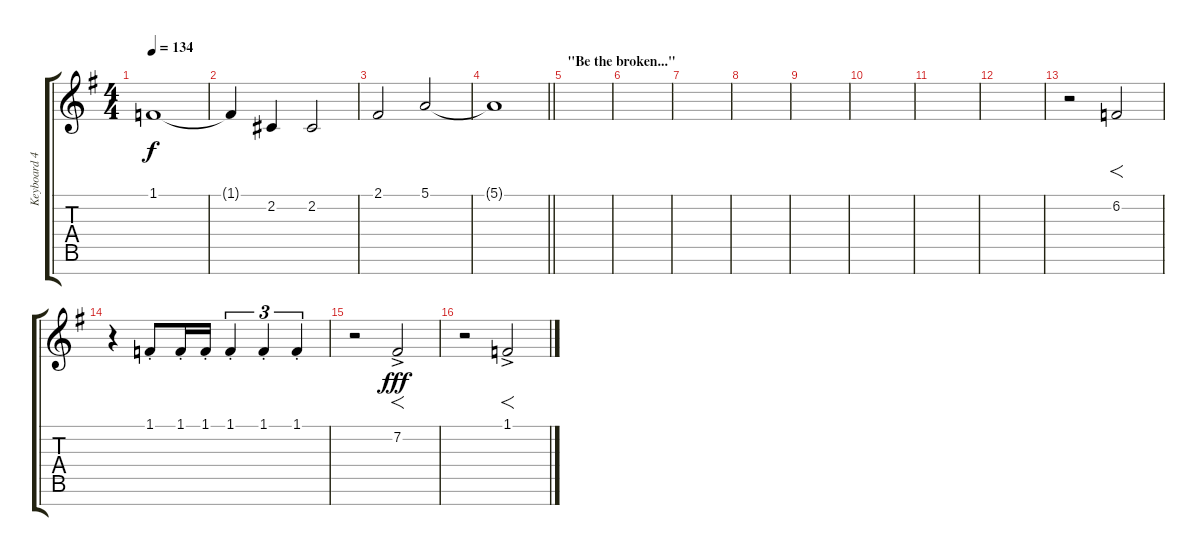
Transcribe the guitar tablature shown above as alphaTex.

\track ("Keyboard 4 - Brat/Shagrath" "Keyboard 4") {instrument frenchhorn}
\staff {score tabs}
\tuning (E4 B3 G3 D3 A2 E2 B1) {hide}
\ts (4 4)
\tempo 134
\clef g2
\ks g
1.1.1{dy f} |
1.1{t}.4 2.2.4 2.2.2 |
2.1.2 5.1.2 |
\barLineRight lightlight
5.1{t}.1{volume 2} |
\section ("" "\"Be the broken...\"")
|
|
|
|
|
|
|
|
r.2{volume 14} 6.2.2{f} |
r.4 1.1{st}.8 1.1{st}.16 1.1{st}.16 1.1{st}.4{tu (3 2)} 1.1{st}.4{tu (3 2)} 1.1{st}.4{tu (3 2)} |
r.2 7.2{ac}.2{f dy fff} |
r.2 1.1{ac}.2{f}
